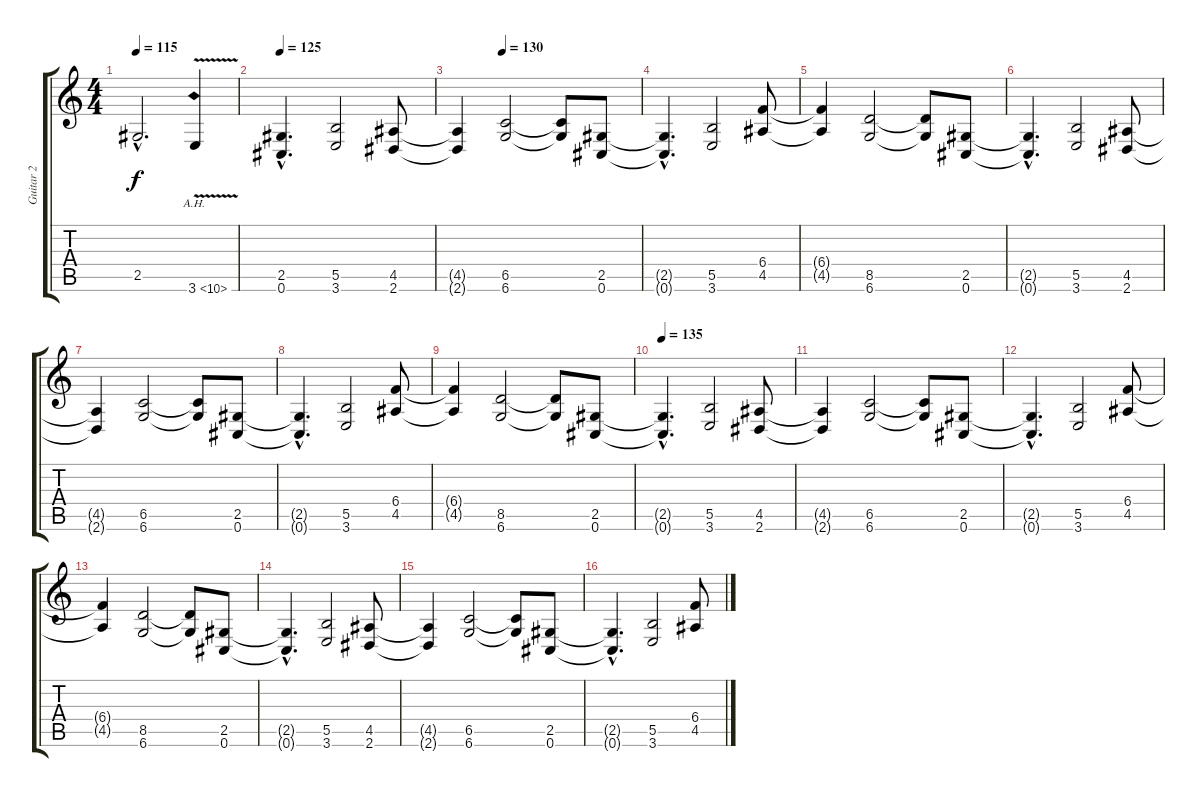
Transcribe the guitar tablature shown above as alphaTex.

\track ("Guitar 2" "Guitar 2") {instrument distortionguitar}
\staff {score tabs}
\tuning (Db4 Ab3 E3 B2 Gb2 Db2) {hide}
\ts (4 4)
\tempo 115
\clef g2
\ks c
2.5{hac}.2{d dy f} 3.6{ah 7 v}.4 |
\tempo 125
(2.5{hac} 0.6{hac}).4{d} (5.5 3.6).2 (4.5 2.6).8 |
\tempo (130 0.25)
(4.5{t} 2.6{t}).4 (6.5 6.6).2 (6.5{t} 6.6{t}).8 (2.5 0.6).8 |
(2.5{hac t} 0.6{hac t}).4{d} (5.5 3.6).2 (6.4 4.5).8 |
(6.4{t} 4.5{t}).4 (8.5 6.6).2 (8.5{t} 6.6{t}).8 (2.5 0.6).8 |
(2.5{hac t} 0.6{hac t}).4{d} (5.5 3.6).2 (4.5 2.6).8 |
(4.5{t} 2.6{t}).4 (6.5 6.6).2 (6.5{t} 6.6{t}).8 (2.5 0.6).8 |
(2.5{hac t} 0.6{hac t}).4{d} (5.5 3.6).2 (6.4 4.5).8 |
(6.4{t} 4.5{t}).4 (8.5 6.6).2 (8.5{t} 6.6{t}).8 (2.5 0.6).8 |
\tempo 135
(2.5{hac t} 0.6{hac t}).4{d} (5.5 3.6).2 (4.5 2.6).8 |
(4.5{t} 2.6{t}).4 (6.5 6.6).2 (6.5{t} 6.6{t}).8 (2.5 0.6).8 |
(2.5{hac t} 0.6{hac t}).4{d} (5.5 3.6).2 (6.4 4.5).8 |
(6.4{t} 4.5{t}).4 (8.5 6.6).2 (8.5{t} 6.6{t}).8 (2.5 0.6).8 |
(2.5{hac t} 0.6{hac t}).4{d} (5.5 3.6).2 (4.5 2.6).8 |
(4.5{t} 2.6{t}).4 (6.5 6.6).2 (6.5{t} 6.6{t}).8 (2.5 0.6).8 |
(2.5{hac t} 0.6{hac t}).4{d} (5.5 3.6).2 (6.4 4.5).8
